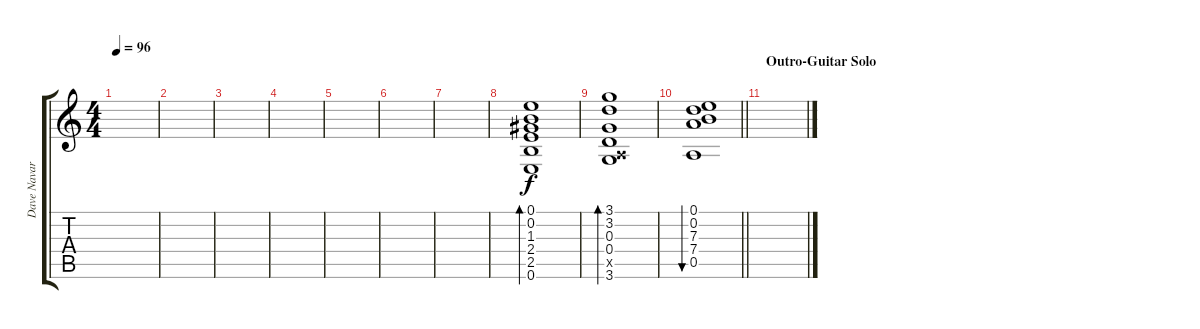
\track ("Dave Navarro Guitar 1" "Dave Navar") {instrument electricguitarclean}
\staff {score tabs}
\tuning (E4 B3 G3 D3 A2 E2) {hide}
\ts (4 4)
\tempo 96
\clef g2
\ks c
|
|
|
|
|
|
|
(0.1 0.2 1.3 2.4 2.5 0.6).1{bd 240} |
(3.1 3.2 0.3 0.4 0.5{x} 3.6).1{bd 240} |
\barLineRight lightlight
(0.1 0.2 7.3 7.4 0.5).1{bu 240} |
\section ("" "Outro-Guitar Solo")
